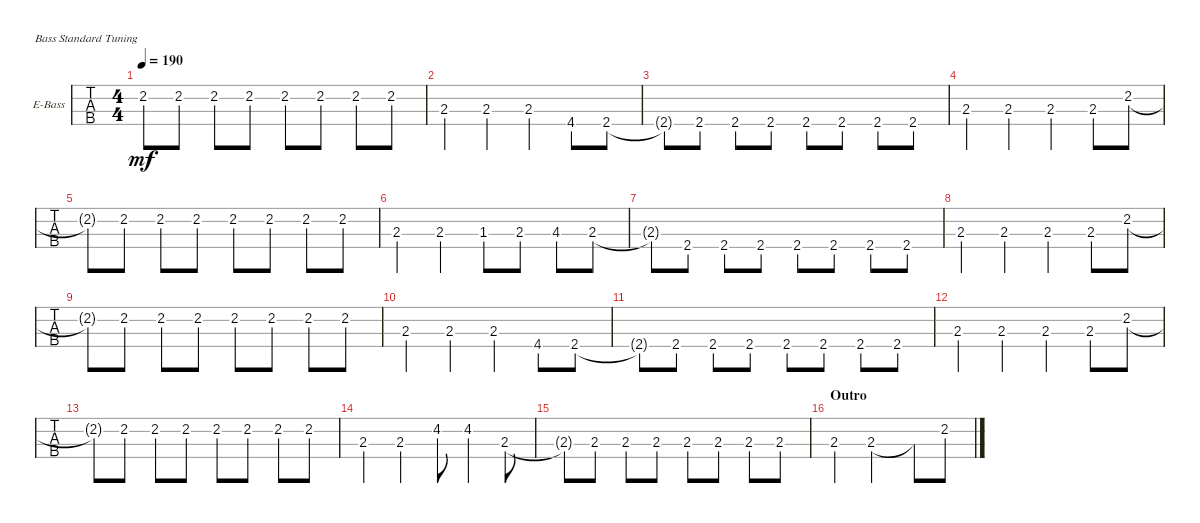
\defaultSystemsLayout 4
\bracketExtendMode groupsimilarinstruments
\firstSystemTrackNameOrientation horizontal
\otherSystemsTrackNameOrientation horizontal
\track ("Akshay" "E-Bass") {instrument electricbassfinger}
\staff {tabs}
\tuning (G2 D2 A1 E1)
\ts (4 4)
\tempo 190
\clef f4
\ks c
2.2{t}.8{dy mf} 2.2.8 2.2.8 2.2.8 2.2.8 2.2.8 2.2.8 2.2.8 |
2.3.4 2.3.4 2.3.4 4.4.8 2.4.8 |
2.4{t}.8 2.4.8 2.4.8 2.4.8 2.4.8 2.4.8 2.4.8 2.4.8 |
2.3.4 2.3.4 2.3.4 2.3.8 2.2.8 |
2.2{t}.8 2.2.8 2.2.8 2.2.8 2.2.8 2.2.8 2.2.8 2.2.8 |
2.3.4 2.3.4 1.3.8 2.3.8 4.3.8 2.3.8 |
2.3{t}.8 2.4.8 2.4.8 2.4.8 2.4.8 2.4.8 2.4.8 2.4.8 |
2.3.4 2.3.4 2.3.4 2.3.8 2.2.8 |
2.2{t}.8 2.2.8 2.2.8 2.2.8 2.2.8 2.2.8 2.2.8 2.2.8 |
2.3.4 2.3.4 2.3.4 4.4.8 2.4.8 |
2.4{t}.8 2.4.8 2.4.8 2.4.8 2.4.8 2.4.8 2.4.8 2.4.8 |
2.3.4 2.3.4 2.3.4 2.3.8 2.2.8 |
2.2{t}.8 2.2.8 2.2.8 2.2.8 2.2.8 2.2.8 2.2.8 2.2.8 |
2.3.4 2.3.4 4.2.8 4.2.4 2.3.8 |
2.3{t}.8 2.3.8 2.3.8 2.3.8 2.3.8 2.3.8 2.3.8 2.3.8 |
\section ("" "Outro")
\clef g2
2.3.4 2.3.2 2.3{t}.8 2.2.8
